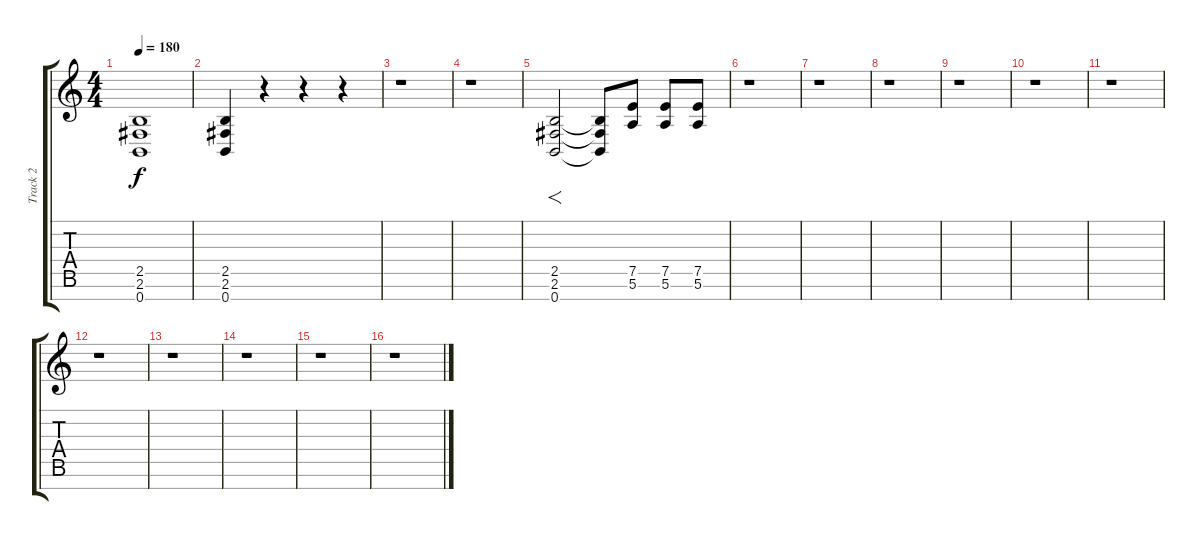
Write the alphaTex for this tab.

\track ("Track 2" "Track 2") {instrument distortionguitar}
\staff {score tabs}
\tuning (E4 B3 G3 D3 A2 E2 B1) {hide}
\ts (4 4)
\tempo 180
\clef g2
\ks c
(2.5{t} 2.6{t} 0.7{t}).1{dy f} |
(2.5 2.6 0.7).4 r.4 r.4 r.4 |
r.1 |
r.1 |
(2.5 2.6 0.7).2{f} (2.5{t} 2.6{t} 0.7{t}).8 (7.5 5.6).8 (7.5 5.6).8 (7.5 5.6).8 |
r.1 |
r.1 |
r.1 |
r.1 |
r.1 |
r.1 |
r.1 |
r.1 |
r.1 |
r.1 |
r.1
